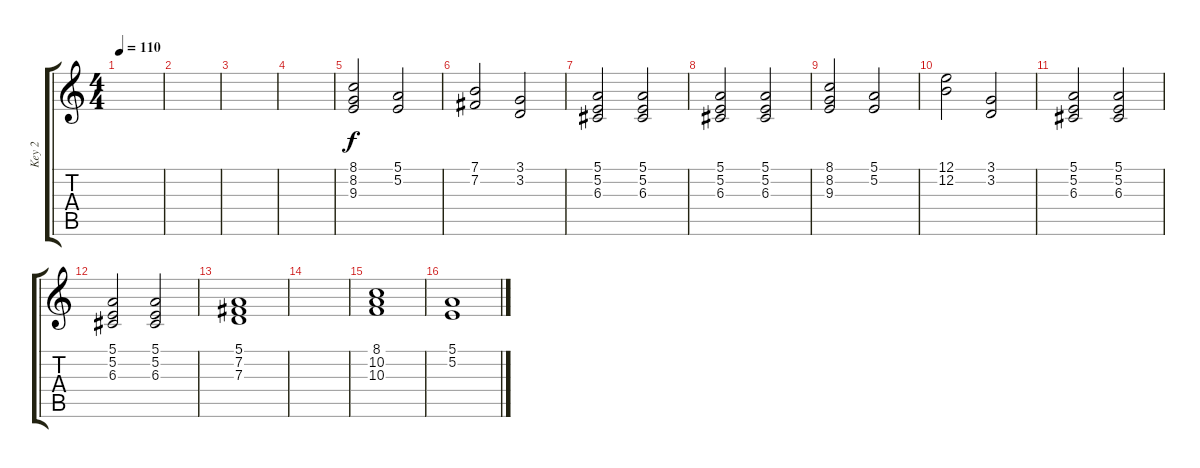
\track ("Key 2" "Key 2") {instrument electricgrandpiano}
\staff {score tabs}
\tuning (E4 B3 G3 D3 A2 E2) {hide}
\ts (4 4)
\tempo 110
\clef g2
\ks c
|
|
|
|
(8.1 8.2 9.3).2 (5.1 5.2).2 |
(7.1 7.2).2 (3.1 3.2).2 |
(5.1 5.2 6.3).2 (5.1 5.2 6.3).2 |
(5.1 5.2 6.3).2 (5.1 5.2 6.3).2 |
(8.1 8.2 9.3).2 (5.1 5.2).2 |
(12.1 12.2).2 (3.1 3.2).2 |
(5.1 5.2 6.3).2 (5.1 5.2 6.3).2 |
(5.1 5.2 6.3).2 (5.1 5.2 6.3).2 |
(5.1 7.2 7.3).1 |
|
(8.1 10.2 10.3).1 |
(5.1 5.2).1
